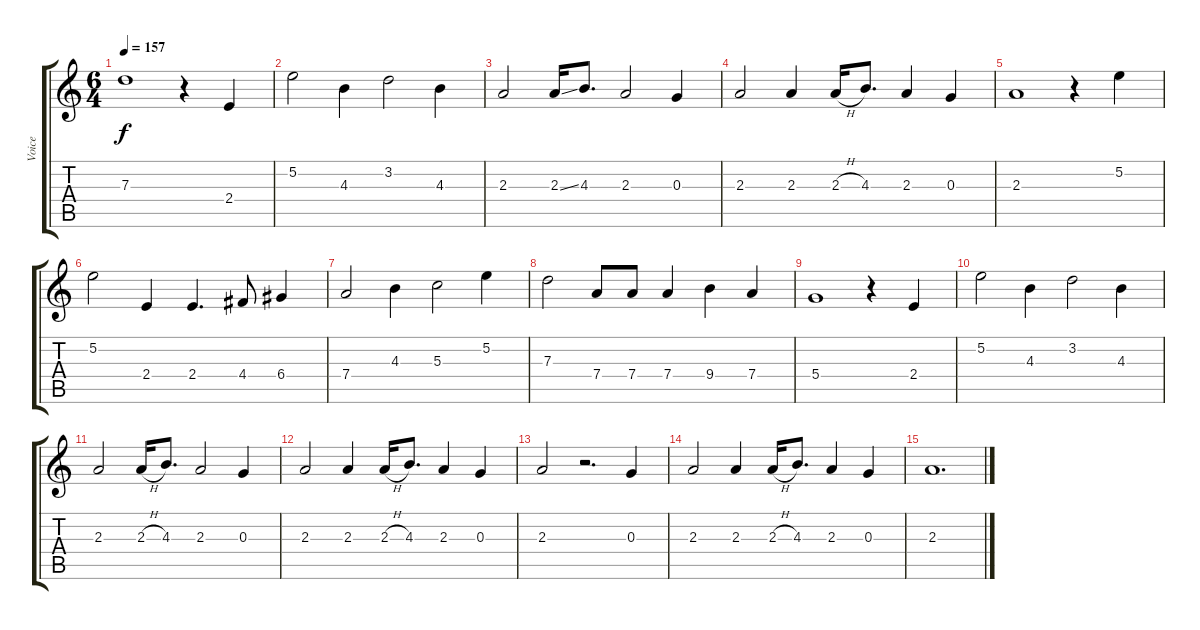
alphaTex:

\track ("Voice" "Voice") {instrument acousticguitarsteel}
\staff {score tabs}
\tuning (E4 B3 G3 D3 A2 E2) {hide}
\ts (6 4)
\tempo 157
\clef g2
\ks c
7.3.1{dy f} r.4 2.4.4 |
5.2.2 4.3.4 3.2.2 4.3.4 |
2.3.2 2.3{ss}.16 4.3.8{d} 2.3.2 0.3.4 |
2.3.2 2.3.4 2.3{h}.16 4.3.8{d} 2.3.4 0.3.4 |
2.3.1 r.4 5.2.4 |
5.2.2 2.4.4 2.4.4{d} 4.4.8 6.4.4 |
7.4.2 4.3.4 5.3.2 5.2.4 |
7.3.2 7.4.8 7.4.8 7.4.4 9.4.4 7.4.4 |
5.4.1 r.4 2.4.4 |
5.2.2 4.3.4 3.2.2 4.3.4 |
2.3.2 2.3{h}.16 4.3.8{d} 2.3.2 0.3.4 |
2.3.2 2.3.4 2.3{h}.16 4.3.8{d} 2.3.4 0.3.4 |
2.3.2 r.2{d} 0.3.4 |
2.3.2 2.3.4 2.3{h}.16 4.3.8{d} 2.3.4 0.3.4 |
2.3.1{d}
